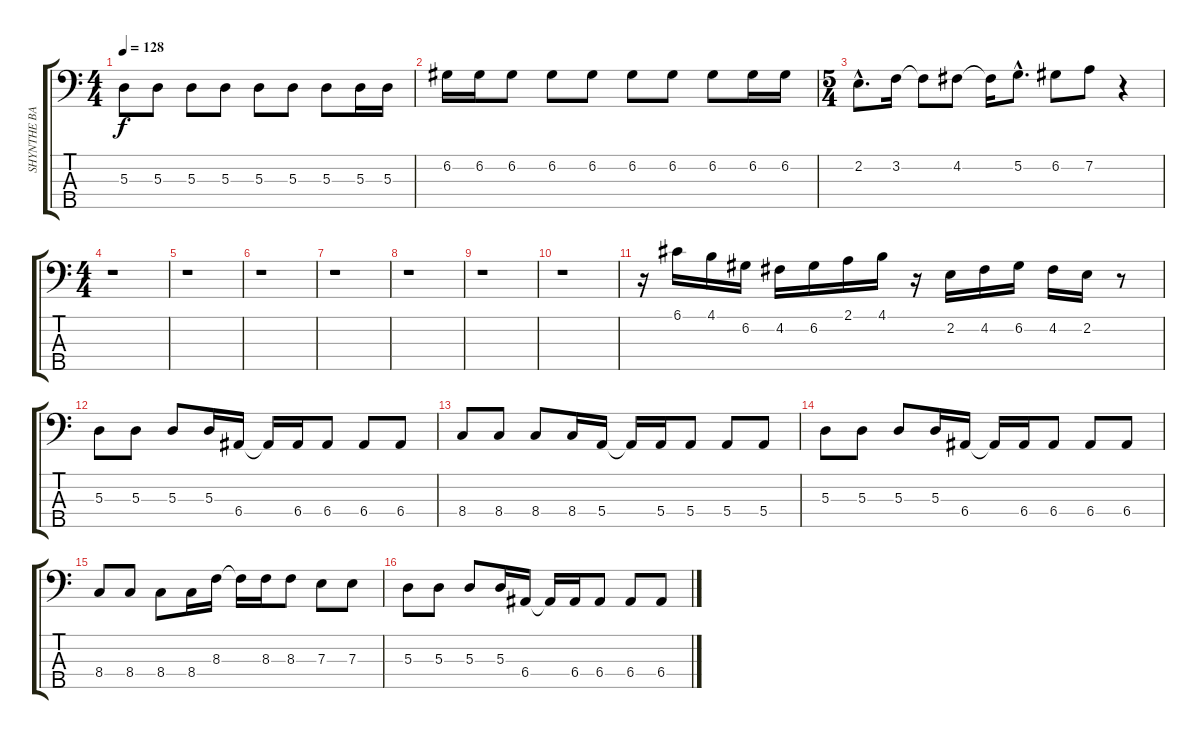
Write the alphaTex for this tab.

\track ("SHYNTHE BASS" "SHYNTHE BA") {instrument synthbass2}
\staff {score tabs}
\tuning (G2 D2 A1 E1 B0) {hide}
\ts (4 4)
\tempo 128
\clef f4
\ks c
5.3.8{dy f} 5.3.8 5.3.8 5.3.8 5.3.8 5.3.8 5.3.8 5.3.16 5.3.16 |
6.2.16 6.2.16 6.2.8 6.2.8 6.2.8 6.2.8 6.2.8 6.2.8 6.2.16 6.2.16 |
\ts (5 4)
2.2{hac}.8{d} 3.2.16 3.2{t}.8 4.2.8 4.2{t}.16 5.2{hac}.8{d} 6.2.8 7.2.8 r.4 |
\ts (4 4)
r.1 |
r.1 |
r.1 |
r.1 |
r.1 |
r.1 |
r.1 |
r.16 6.1.16 4.1.16 6.2.16 4.2.16 6.2.16 2.1.16 4.1.16 r.16 2.2.16 4.2.16 6.2.16 4.2.16 2.2.16 r.8 |
5.3.8 5.3.8 5.3.8 5.3.16 6.4.16 6.4{t}.16 6.4.16 6.4.8 6.4.8 6.4.8 |
8.4.8 8.4.8 8.4.8 8.4.16 5.4.16 5.4{t}.16 5.4.16 5.4.8 5.4.8 5.4.8 |
5.3.8 5.3.8 5.3.8 5.3.16 6.4.16 6.4{t}.16 6.4.16 6.4.8 6.4.8 6.4.8 |
8.4.8 8.4.8 8.4.8 8.4.16 8.3.16 8.3{t}.16 8.3.16 8.3.8 7.3.8 7.3.8 |
5.3.8 5.3.8 5.3.8 5.3.16 6.4.16 6.4{t}.16 6.4.16 6.4.8 6.4.8 6.4.8
